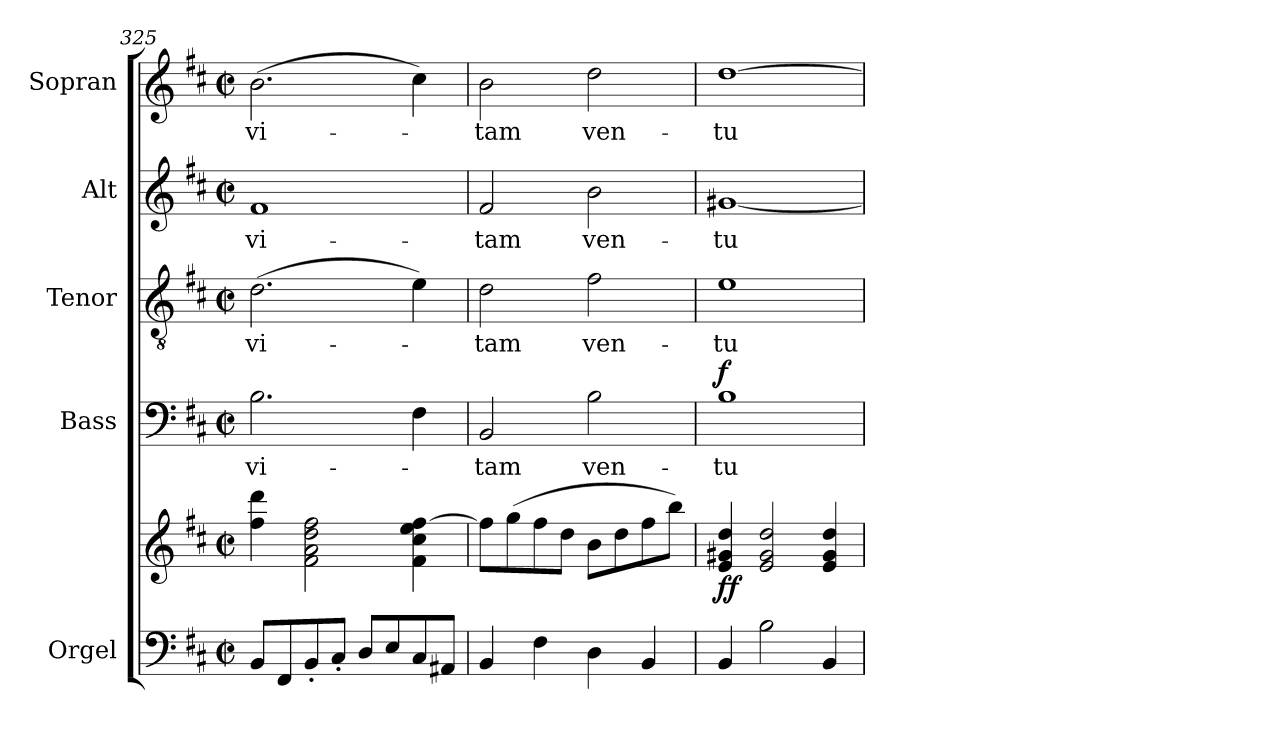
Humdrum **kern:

**kern	**kern	**dynam	**kern	**text	**dynam	**kern	**text	**kern	**text	**kern	**text
*part5	*part5	*part5	*part4	*part4	*part4	*part3	*part3	*part2	*part2	*part1	*part1
*staff6	*staff5	*staff5/6	*staff4	*staff4	*staff4	*staff3	*staff3	*staff2	*staff2	*staff1	*staff1
*I"Orgel	*	*	*I"Bass	*	*	*I"Tenor	*	*I"Alt	*	*I"Sopran	*
*I'Org.	*	*	*I'B.	*	*	*I'T.	*	*I'A.	*	*I'S.	*
*clefF4	*clefG2	*	*clefF4	*	*	*clefGv2	*	*clefG2	*	*clefG2	*
*k[f#c#]	*k[f#c#]	*	*k[f#c#]	*	*	*k[f#c#]	*	*k[f#c#]	*	*k[f#c#]	*
*D:	*D:	*	*D:	*	*	*D:	*	*D:	*	*D:	*
*M2/2	*M2/2	*	*M2/2	*	*	*M2/2	*	*M2/2	*	*M2/2	*
*met(c|)	*met(c|)	*	*met(c|)	*	*	*met(c|)	*	*met(c|)	*	*met(c|)	*
=325	=325	=325	=325	=325	=325	=325	=325	=325	=325	=325	=325
!	!	!	!	!LO:LY:b	!	!	!LO:LY:b	!	!LO:LY:b	!	!LO:LY:b
8BB/L	4ff#\ 4ddd\	.	2.B\	vi-	.	(>2.d\	vi-	1f#	vi-	(>2.b\	vi-
8FF#/	.	.	.	.	.	.	.	.	.	.	.
8BB'</	2f#\ 2a\ 2dd\ 2ff#\	.	.	.	.	.	.	.	.	.	.
8C#'</J	.	.	.	.	.	.	.	.	.	.	.
8D/L	.	.	.	.	.	.	.	.	.	.	.
8E/	.	.	.	.	.	.	.	.	.	.	.
8C#/	4f#\ 4cc#\ 4ee\ [4ff#\	.	4F#\	.	.	4e\)	.	.	.	4cc#\)	.
8AA#X/J	.	.	.	.	.	.	.	.	.	.	.
=326	=326	=326	=326	=326	=326	=326	=326	=326	=326	=326	=326
!	!	!	!	!LO:LY:b	!	!	!LO:LY:b	!	!LO:LY:b	!	!LO:LY:b
4BB/	8ff#\L]	.	2BB/	-tam	.	2d\	-tam	2f#/	-tam	2b\	-tam
.	(>8gg\	.	.	.	.	.	.	.	.	.	.
4F#\	8ff#\	.	.	.	.	.	.	.	.	.	.
.	8dd\J	.	.	.	.	.	.	.	.	.	.
!	!	!	!	!LO:LY:b	!	!	!LO:LY:b	!	!LO:LY:b	!	!LO:LY:b
4D\	8b\L	.	2B\	ven-	.	2f#\	ven-	2b\	ven-	2dd\	ven-
.	8dd\	.	.	.	.	.	.	.	.	.	.
4BB/	8ff#\	.	.	.	.	.	.	.	.	.	.
.	8bb\J)	.	.	.	.	.	.	.	.	.	.
!!LO:LB:g=z
=327	=327	=327	=327	=327	=327	=327	=327	=327	=327	=327	=327
!	!	!LO:DY:b	!	!LO:LY:b	!LO:DY:a	!	!LO:LY:b	!	!LO:LY:b	!	!LO:LY:b
4BB/	4e/ 4g#X/ 4dd/	ff	1B	-tu-	f	1e	-tu-	[1g#X	-tu-	[1dd	-tu-
2B\	2e/ 2g#/ 2dd/	.	.	.	.	.	.	.	.	.	.
4BB/	4e/ 4g#/ 4dd/	.	.	.	.	.	.	.	.	.	.
=	=	=	=	=	=	=	=	=	=	=	=
*-	*-	*-	*-	*-	*-	*-	*-	*-	*-	*-	*-
